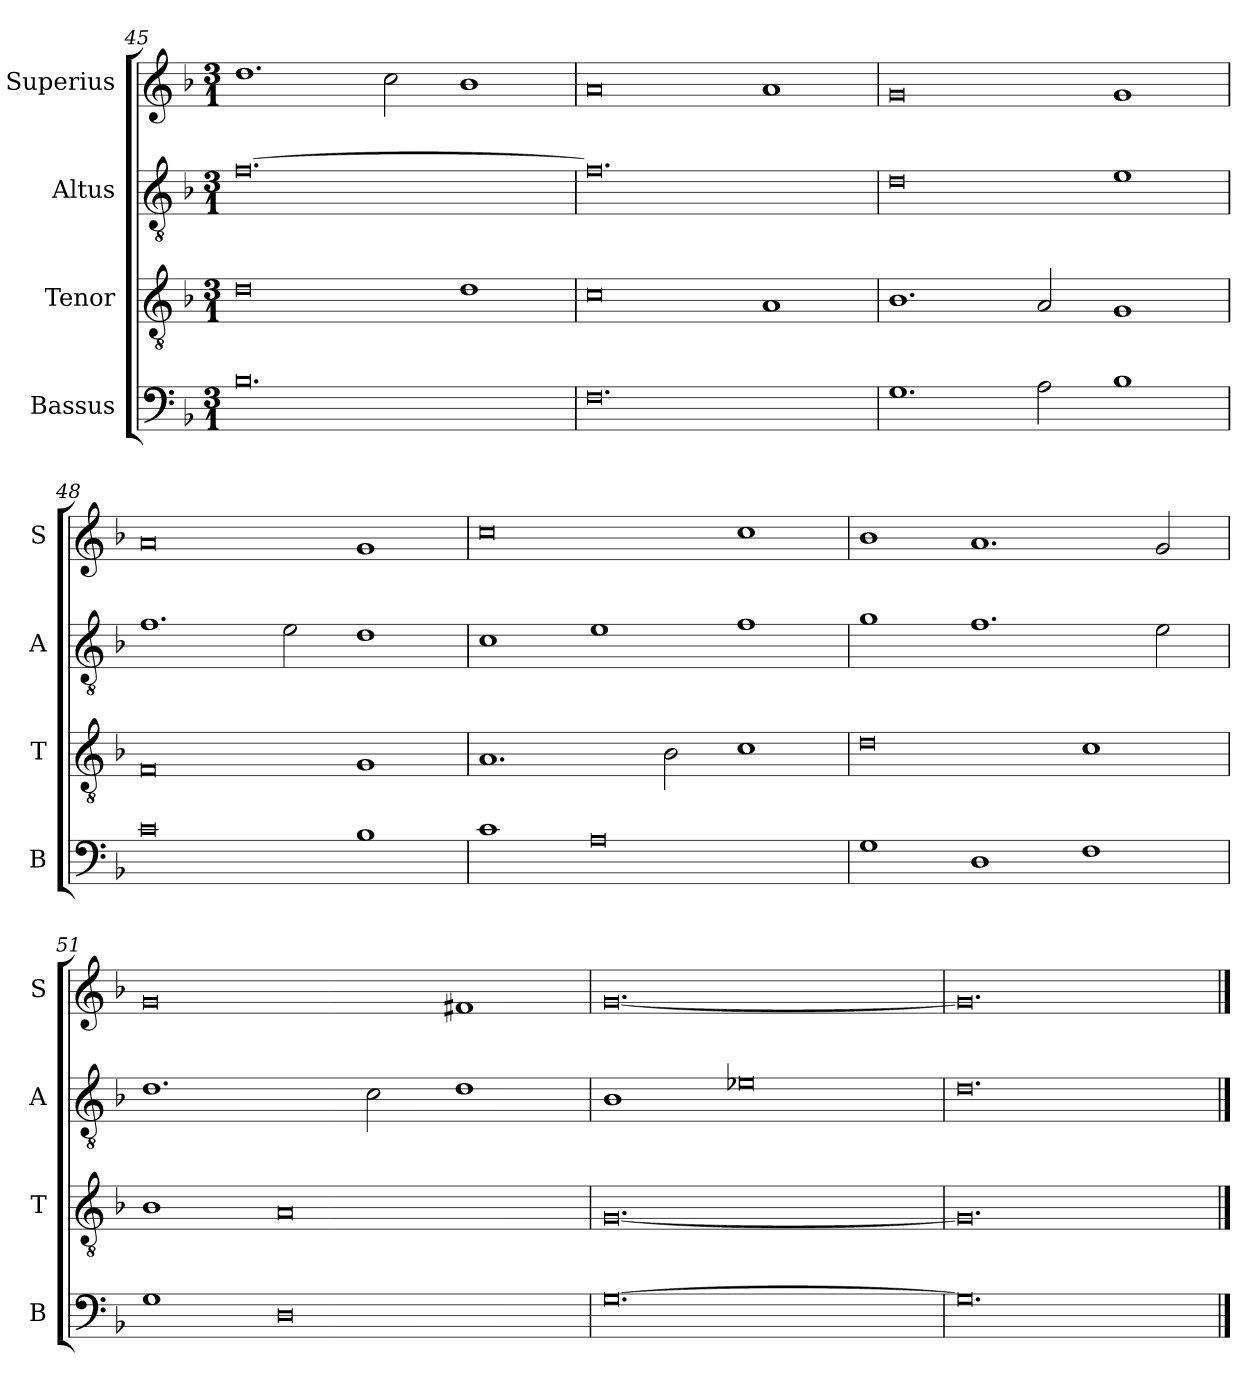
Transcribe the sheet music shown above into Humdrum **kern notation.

**kern	**kern	**kern	**kern
*part4	*part3	*part2	*part1
*staff4	*staff3	*staff2	*staff1
*I"Bassus	*I"Tenor	*I"Altus	*I"Superius
*I'B	*I'T	*I'A	*I'S
*clefF4	*clefGv2	*clefGv2	*clefG2
*k[b-]	*k[b-]	*k[b-]	*k[b-]
*M3/1	*M3/1	*M3/1	*M3/1
=45	=45	=45	=45
0.B-	0d	[0.f	1.dd
.	.	.	2cc\
.	1d	.	1b-
=46	=46	=46	=46
0.F	0c	0.f]	0a
.	1A	.	1a
=47	=47	=47	=47
1.G	1.B-	0d	0g
2A\	2A/	.	.
1B-	1G	1e	1g
=48	=48	=48	=48
0c	0F	1.f	0a
.	.	2e\	.
1B-	1G	1d	1g
=49	=49	=49	=49
1c	1.A	1c	0cc
0A	.	1e	.
.	2B-\	.	.
.	1c	1f	1cc
=50	=50	=50	=50
1G	0d	1g	1b-
1D	.	1.f	1.a
1F	1c	.	.
.	.	2e\	2g/
=51	=51	=51	=51
1G	1B-	1.d	0g
0D	0A	.	.
.	.	2c\	.
.	.	1d	1f#X
=52	=52	=52	=52
[0.G	[0.G	1B-	[0.g
.	.	0e-X	.
=53	=53	=53	=53
0.G]	0.G]	0.d	0.g]
==	==	==	==
*-	*-	*-	*-
